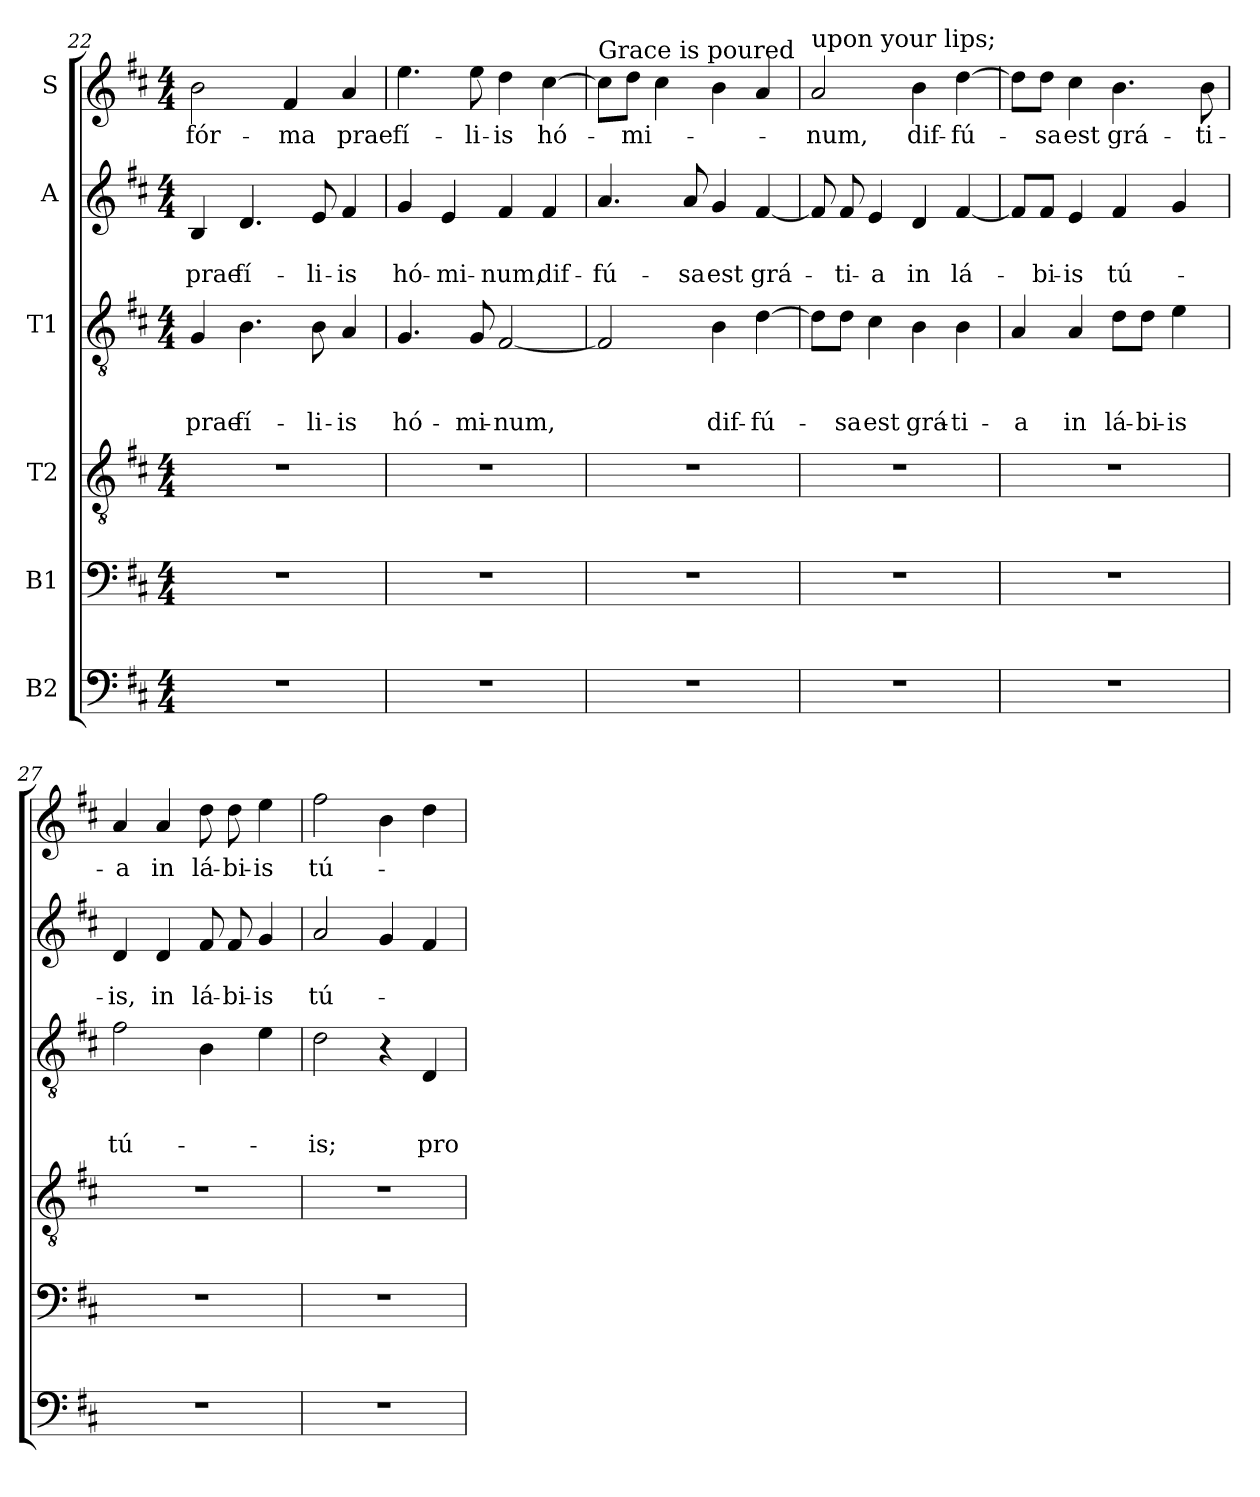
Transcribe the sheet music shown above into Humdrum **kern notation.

**kern	**kern	**kern	**kern	**text	**text	**text	**kern	**text	**text	**kern	**text
*part6	*part5	*part4	*part3	*part3	*part3	*part3	*part2	*part2	*part2	*part1	*part1
*staff6	*staff5	*staff4	*staff3	*staff3	*staff3	*staff3	*staff2	*staff2	*staff2	*staff1	*staff1
*I"B2	*I"B1	*I"T2	*I"T1	*	*	*	*I"A	*	*	*I"S	*
!!LO:PB:g=z
*clefF4	*clefF4	*clefGv2	*clefGv2	*	*	*	*clefG2	*	*	*clefG2	*
*k[f#c#]	*k[f#c#]	*k[f#c#]	*k[f#c#]	*	*	*	*k[f#c#]	*	*	*k[f#c#]	*
*D:	*D:	*D:	*D:	*	*	*	*D:	*	*	*D:	*
*M4/4	*M4/4	*M4/4	*M4/4	*	*	*	*M4/4	*	*	*M4/4	*
=22	=22	=22	=22	=22	=22	=22	=22	=22	=22	=22	=22
!	!	!	!	!	!	!LO:LY:b	!	!	!LO:LY:b	!	!LO:LY:b
1r	1r	1r	4G/	.	.	prae	4B/	.	prae	2b\	fór-
!	!	!	!	!	!	!LO:LY:b	!	!	!LO:LY:b	!	!
.	.	.	4.B\	.	.	fí-	4.d/	.	fí-	.	.
!	!	!	!	!	!	!	!	!	!	!	!LO:LY:b
.	.	.	.	.	.	.	.	.	.	4f#/	-ma
!	!	!	!	!	!	!LO:LY:b	!	!	!LO:LY:b	!	!
.	.	.	8B\	.	.	-li-	8e/	.	-li-	.	.
!	!	!	!	!	!	!LO:LY:b	!	!	!LO:LY:b	!	!LO:LY:b
.	.	.	4A/	.	.	-is	4f#/	.	-is	4a/	prae
=23	=23	=23	=23	=23	=23	=23	=23	=23	=23	=23	=23
!	!	!	!	!	!	!LO:LY:b	!	!	!LO:LY:b	!	!LO:LY:b
1r	1r	1r	4.G/	.	.	hó-	4g/	.	hó-	4.ee\	fí-
!	!	!	!	!	!	!	!	!	!LO:LY:b	!	!
.	.	.	.	.	.	.	4e/	.	-mi-	.	.
!	!	!	!	!	!	!LO:LY:b	!	!	!	!	!LO:LY:b
.	.	.	8G/	.	.	-mi-	.	.	.	8ee\	-li-
!	!	!	!	!	!	!LO:LY:b	!	!	!LO:LY:b	!	!LO:LY:b
.	.	.	[2F#/	.	.	-num,	4f#/	.	-num,	4dd\	-is
!	!	!	!	!	!	!	!	!	!LO:LY:b	!	!LO:LY:b
.	.	.	.	.	.	.	4f#/	.	dif-	[4cc#\	hó-
=24	=24	=24	=24	=24	=24	=24	=24	=24	=24	=24	=24
!	!	!	!	!	!	!	!	!	!	!LO:TX:a:t=Grace is poured	!
!	!	!	!	!	!	!	!	!	!LO:LY:b	!	!
1r	1r	1r	2F#/]	.	.	.	4.a/	.	-fú-	8cc#\L]	.
!	!	!	!	!	!	!	!	!	!	!	!LO:LY:b
.	.	.	.	.	.	.	.	.	.	8dd\J	-mi-
.	.	.	.	.	.	.	.	.	.	4cc#\	.
!	!	!	!	!	!	!	!	!	!LO:LY:b	!	!
.	.	.	.	.	.	.	8a/	.	-sa	.	.
!	!	!	!	!	!	!LO:LY:b	!	!	!LO:LY:b	!	!
.	.	.	4B\	.	.	dif-	4g/	.	est	4b\	.
!	!	!	!	!	!	!LO:LY:b	!	!	!LO:LY:b	!	!
.	.	.	[4d\	.	.	-fú-	[4f#/	.	grá-	4a/	.
=25	=25	=25	=25	=25	=25	=25	=25	=25	=25	=25	=25
!	!	!	!	!	!	!	!	!	!	!LO:TX:a:t=upon your lips;	!
!	!	!	!	!	!	!	!	!	!	!	!LO:LY:b
1r	1r	1r	8d\L]	.	.	.	8f#/]	.	.	2a/	-num,
!	!	!	!	!	!	!LO:LY:b	!	!	!LO:LY:b	!	!
.	.	.	8d\J	.	.	-sa	8f#/	.	-ti-	.	.
!	!	!	!	!	!	!LO:LY:b	!	!	!LO:LY:b	!	!
.	.	.	4c#\	.	.	est	4e/	.	-a	.	.
!	!	!	!	!	!	!LO:LY:b	!	!	!LO:LY:b	!	!LO:LY:b
.	.	.	4B\	.	.	grá-	4d/	.	in	4b\	dif-
!	!	!	!	!	!	!LO:LY:b	!	!	!LO:LY:b	!	!LO:LY:b
.	.	.	4B\	.	.	-ti-	[4f#/	.	lá-	[4dd\	-fú-
=26	=26	=26	=26	=26	=26	=26	=26	=26	=26	=26	=26
!	!	!	!	!	!	!LO:LY:b	!	!	!	!	!
1r	1r	1r	4A/	.	.	-a	8f#/L]	.	.	8dd\L]	.
!	!	!	!	!	!	!	!	!	!LO:LY:b	!	!LO:LY:b
.	.	.	.	.	.	.	8f#/J	.	-bi-	8dd\J	-sa
!	!	!	!	!	!	!LO:LY:b	!	!	!LO:LY:b	!	!LO:LY:b
.	.	.	4A/	.	.	in	4e/	.	-is	4cc#\	est
!	!	!	!	!	!	!LO:LY:b	!	!	!LO:LY:b	!	!LO:LY:b
.	.	.	8d\L	.	.	lá-	4f#/	.	tú-	4.b\	grá-
!	!	!	!	!	!	!LO:LY:b	!	!	!	!	!
.	.	.	8d\J	.	.	-bi-	.	.	.	.	.
!	!	!	!	!	!	!LO:LY:b	!	!	!	!	!
.	.	.	4e\	.	.	-is	4g/	.	.	.	.
!	!	!	!	!	!	!	!	!	!	!	!LO:LY:b
.	.	.	.	.	.	.	.	.	.	8b\	-ti-
!!LO:PB:g=z
=27	=27	=27	=27	=27	=27	=27	=27	=27	=27	=27	=27
!	!	!	!	!	!	!LO:LY:b	!	!	!LO:LY:b	!	!LO:LY:b
1r	1r	1r	2f#\	.	.	tú-	4d/	.	-is,	4a/	-a
!	!	!	!	!	!	!	!	!	!LO:LY:b	!	!LO:LY:b
.	.	.	.	.	.	.	4d/	.	in	4a/	in
!	!	!	!	!	!	!	!	!	!LO:LY:b	!	!LO:LY:b
.	.	.	4B\	.	.	.	8f#/	.	lá-	8dd\	lá-
!	!	!	!	!	!	!	!	!	!LO:LY:b	!	!LO:LY:b
.	.	.	.	.	.	.	8f#/	.	-bi-	8dd\	-bi-
!	!	!	!	!	!	!	!	!	!LO:LY:b	!	!LO:LY:b
.	.	.	4e\	.	.	.	4g/	.	-is	4ee\	-is
=28	=28	=28	=28	=28	=28	=28	=28	=28	=28	=28	=28
!	!	!	!	!	!	!LO:LY:b	!	!	!LO:LY:b	!	!LO:LY:b
1r	1r	1r	2d\	.	.	-is;	2a/	.	tú-	2ff#\	tú-
.	.	.	4r	.	.	.	4g/	.	.	4b\	.
!	!	!	!	!	!	!LO:LY:b	!	!	!	!	!
.	.	.	4D/	.	.	pro-	4f#/	.	.	4dd\	.
=	=	=	=	=	=	=	=	=	=	=	=
*-	*-	*-	*-	*-	*-	*-	*-	*-	*-	*-	*-
